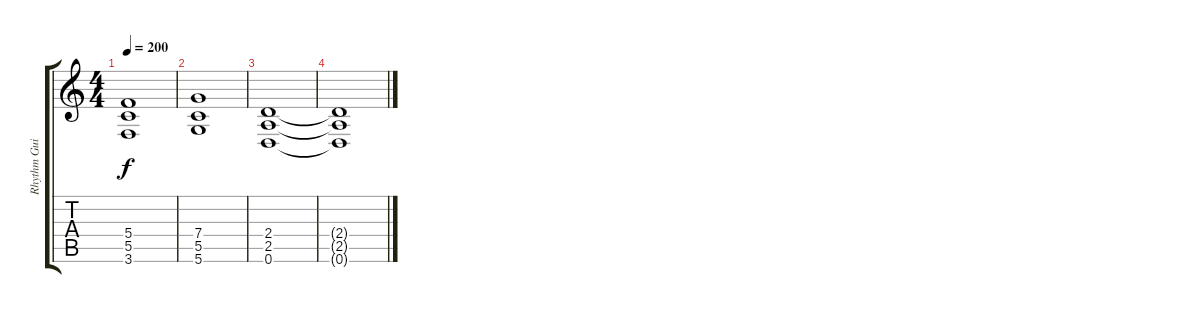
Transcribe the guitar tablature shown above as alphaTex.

\track ("Rhythm Guitar" "Rhythm Gui") {instrument distortionguitar}
\staff {score tabs}
\tuning (D4 A3 F3 C3 G2 D2) {hide}
\ts (4 4)
\tempo 200
\clef g2
\ks c
(5.4 5.5 3.6).1{dy f} |
(7.4 5.5 5.6).1 |
(2.4 2.5 0.6).1 |
(2.4{t} 2.5{t} 0.6{t}).1
